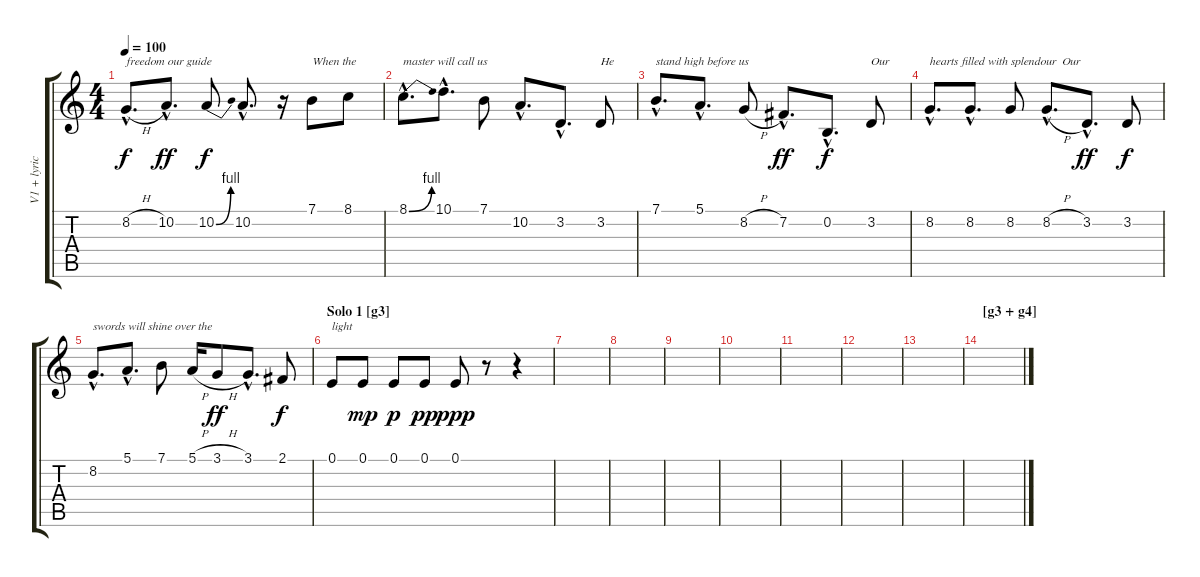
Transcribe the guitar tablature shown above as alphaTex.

\track ("V1 + lyrics" "V1 + lyric") {instrument frenchhorn}
\staff {score tabs}
\tuning (E4 B3 G3 D3 A2 E2) {hide}
\ts (4 4)
\tempo 100
\clef g2
\ks c
8.2{h hac}.8{d txt "freedom our guide " dy f} 10.2{hac}.8{d dy ff} 10.2{be (bend 0 0 60 4)}.8{dy f} 10.2{hac}.8{d} r.16 7.1.8{txt "When the"} 8.1.8 |
8.1{be (bend 0 0 60 4) hac}.8{d txt "master will call us "} 10.1{hac}.8{d} 7.1.8 10.2{hac}.8{d} 3.2{hac}.8{d} 3.2.8{txt "He"} |
7.1{hac}.8{d txt "stand high before us "} 5.1{hac}.8{d} 8.2{h}.8 7.2{hac}.8{d dy ff} 0.2{hac}.8{d dy f} 3.2.8{txt "Our"} |
8.2{hac}.8{d txt "hearts filled with splendour  Our"} 8.2{hac}.8{d} 8.2.8 8.2{h hac}.8{d} 3.2{hac}.8{d dy ff} 3.2.8{dy f} |
8.2{hac}.8{d txt "swords will shine over the"} 5.1{hac}.8{d} 7.1.8 5.1{h}.16 3.1{h}.8{dy ff} 3.1{hac}.8{d} 2.1.8{dy f} |
\section ("" "Solo 1 [g3]")
0.1.8{txt "light"} 0.1.8{dy mp} 0.1.8{dy p} 0.1.8{dy pp} 0.1.8{dy ppp} r.8 r.4 |
|
|
|
|
|
|
|
\section ("" "[g3 + g4]")
